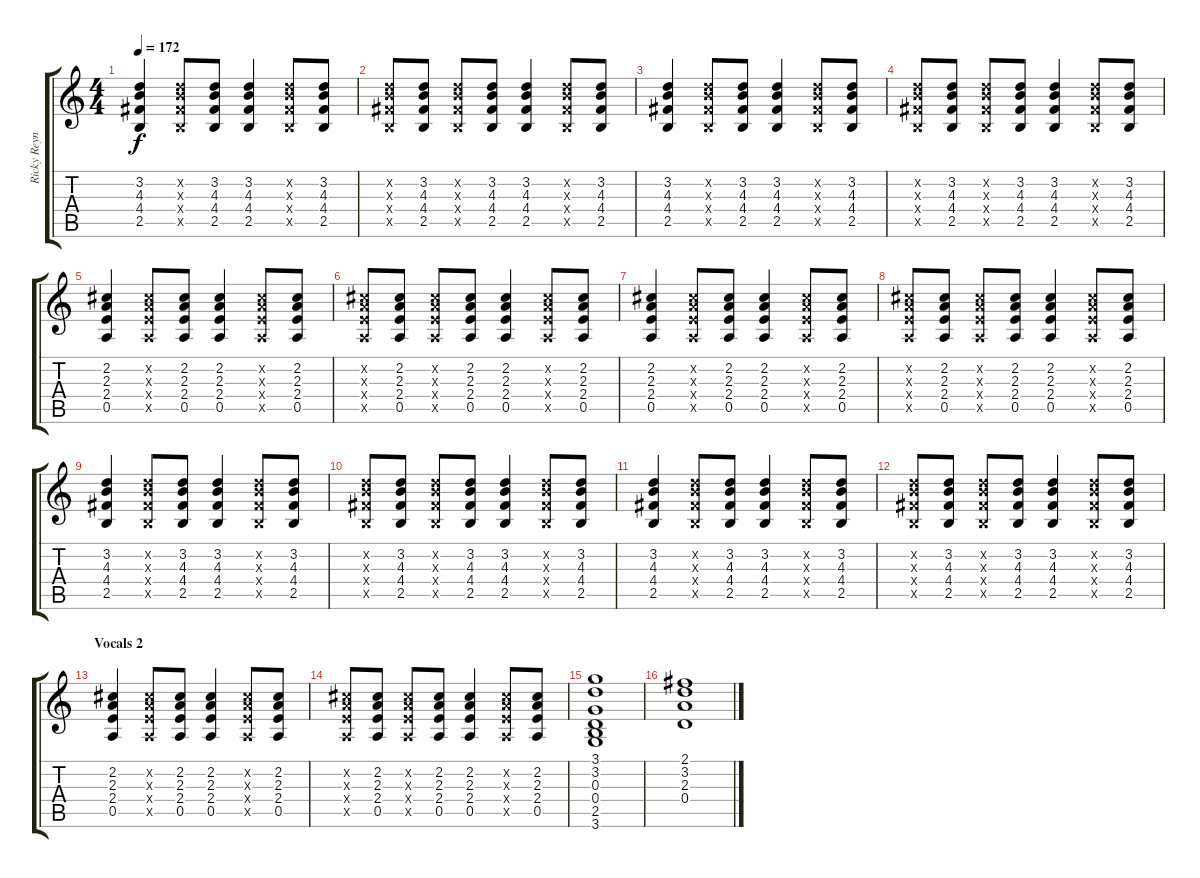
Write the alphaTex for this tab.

\track ("Ricky Reynolds " "Ricky Reyn") {instrument acousticguitarsteel}
\staff {score tabs}
\tuning (E4 B3 G3 D3 A2 E2) {hide}
\ts (4 4)
\tempo 172
\clef g2
\ks c
(3.2 4.3 4.4 2.5).4{dy f} (3.2{x} 4.3{x} 4.4{x} 2.5{x}).8 (3.2 4.3 4.4 2.5).8 (3.2 4.3 4.4 2.5).4 (3.2{x} 4.3{x} 4.4{x} 2.5{x}).8 (3.2 4.3 4.4 2.5).8 |
(3.2{x} 4.3{x} 4.4{x} 2.5{x}).8 (3.2 4.3 4.4 2.5).8 (3.2{x} 4.3{x} 4.4{x} 2.5{x}).8 (3.2 4.3 4.4 2.5).8 (3.2 4.3 4.4 2.5).4 (3.2{x} 4.3{x} 4.4{x} 2.5{x}).8 (3.2 4.3 4.4 2.5).8 |
(3.2 4.3 4.4 2.5).4 (3.2{x} 4.3{x} 4.4{x} 2.5{x}).8 (3.2 4.3 4.4 2.5).8 (3.2 4.3 4.4 2.5).4 (3.2{x} 4.3{x} 4.4{x} 2.5{x}).8 (3.2 4.3 4.4 2.5).8 |
(3.2{x} 4.3{x} 4.4{x} 2.5{x}).8 (3.2 4.3 4.4 2.5).8 (3.2{x} 4.3{x} 4.4{x} 2.5{x}).8 (3.2 4.3 4.4 2.5).8 (3.2 4.3 4.4 2.5).4 (3.2{x} 4.3{x} 4.4{x} 2.5{x}).8 (3.2 4.3 4.4 2.5).8 |
(2.2 2.3 2.4 0.5).4 (2.2{x} 2.3{x} 2.4{x} 0.5{x}).8 (2.2 2.3 2.4 0.5).8 (2.2 2.3 2.4 0.5).4 (2.2{x} 2.3{x} 2.4{x} 0.5{x}).8 (2.2 2.3 2.4 0.5).8 |
(2.2{x} 2.3{x} 2.4{x} 0.5{x}).8 (2.2 2.3 2.4 0.5).8 (2.2{x} 2.3{x} 2.4{x} 0.5{x}).8 (2.2 2.3 2.4 0.5).8 (2.2 2.3 2.4 0.5).4 (2.2{x} 2.3{x} 2.4{x} 0.5{x}).8 (2.2 2.3 2.4 0.5).8 |
(2.2 2.3 2.4 0.5).4 (2.2{x} 2.3{x} 2.4{x} 0.5{x}).8 (2.2 2.3 2.4 0.5).8 (2.2 2.3 2.4 0.5).4 (2.2{x} 2.3{x} 2.4{x} 0.5{x}).8 (2.2 2.3 2.4 0.5).8 |
(2.2{x} 2.3{x} 2.4{x} 0.5{x}).8 (2.2 2.3 2.4 0.5).8 (2.2{x} 2.3{x} 2.4{x} 0.5{x}).8 (2.2 2.3 2.4 0.5).8 (2.2 2.3 2.4 0.5).4 (2.2{x} 2.3{x} 2.4{x} 0.5{x}).8 (2.2 2.3 2.4 0.5).8 |
(3.2 4.3 4.4 2.5).4 (3.2{x} 4.3{x} 4.4{x} 2.5{x}).8 (3.2 4.3 4.4 2.5).8 (3.2 4.3 4.4 2.5).4 (3.2{x} 4.3{x} 4.4{x} 2.5{x}).8 (3.2 4.3 4.4 2.5).8 |
(3.2{x} 4.3{x} 4.4{x} 2.5{x}).8 (3.2 4.3 4.4 2.5).8 (3.2{x} 4.3{x} 4.4{x} 2.5{x}).8 (3.2 4.3 4.4 2.5).8 (3.2 4.3 4.4 2.5).4 (3.2{x} 4.3{x} 4.4{x} 2.5{x}).8 (3.2 4.3 4.4 2.5).8 |
(3.2 4.3 4.4 2.5).4 (3.2{x} 4.3{x} 4.4{x} 2.5{x}).8 (3.2 4.3 4.4 2.5).8 (3.2 4.3 4.4 2.5).4 (3.2{x} 4.3{x} 4.4{x} 2.5{x}).8 (3.2 4.3 4.4 2.5).8 |
(3.2{x} 4.3{x} 4.4{x} 2.5{x}).8 (3.2 4.3 4.4 2.5).8 (3.2{x} 4.3{x} 4.4{x} 2.5{x}).8 (3.2 4.3 4.4 2.5).8 (3.2 4.3 4.4 2.5).4 (3.2{x} 4.3{x} 4.4{x} 2.5{x}).8 (3.2 4.3 4.4 2.5).8 |
\section ("" "Vocals 2")
(2.2 2.3 2.4 0.5).4 (2.2{x} 2.3{x} 2.4{x} 0.5{x}).8 (2.2 2.3 2.4 0.5).8 (2.2 2.3 2.4 0.5).4 (2.2{x} 2.3{x} 2.4{x} 0.5{x}).8 (2.2 2.3 2.4 0.5).8 |
(2.2{x} 2.3{x} 2.4{x} 0.5{x}).8 (2.2 2.3 2.4 0.5).8 (2.2{x} 2.3{x} 2.4{x} 0.5{x}).8 (2.2 2.3 2.4 0.5).8 (2.2 2.3 2.4 0.5).4 (2.2{x} 2.3{x} 2.4{x} 0.5{x}).8 (2.2 2.3 2.4 0.5).8 |
(3.1 3.2 0.3 0.4 2.5 3.6).1 |
(2.1 3.2 2.3 0.4).1
